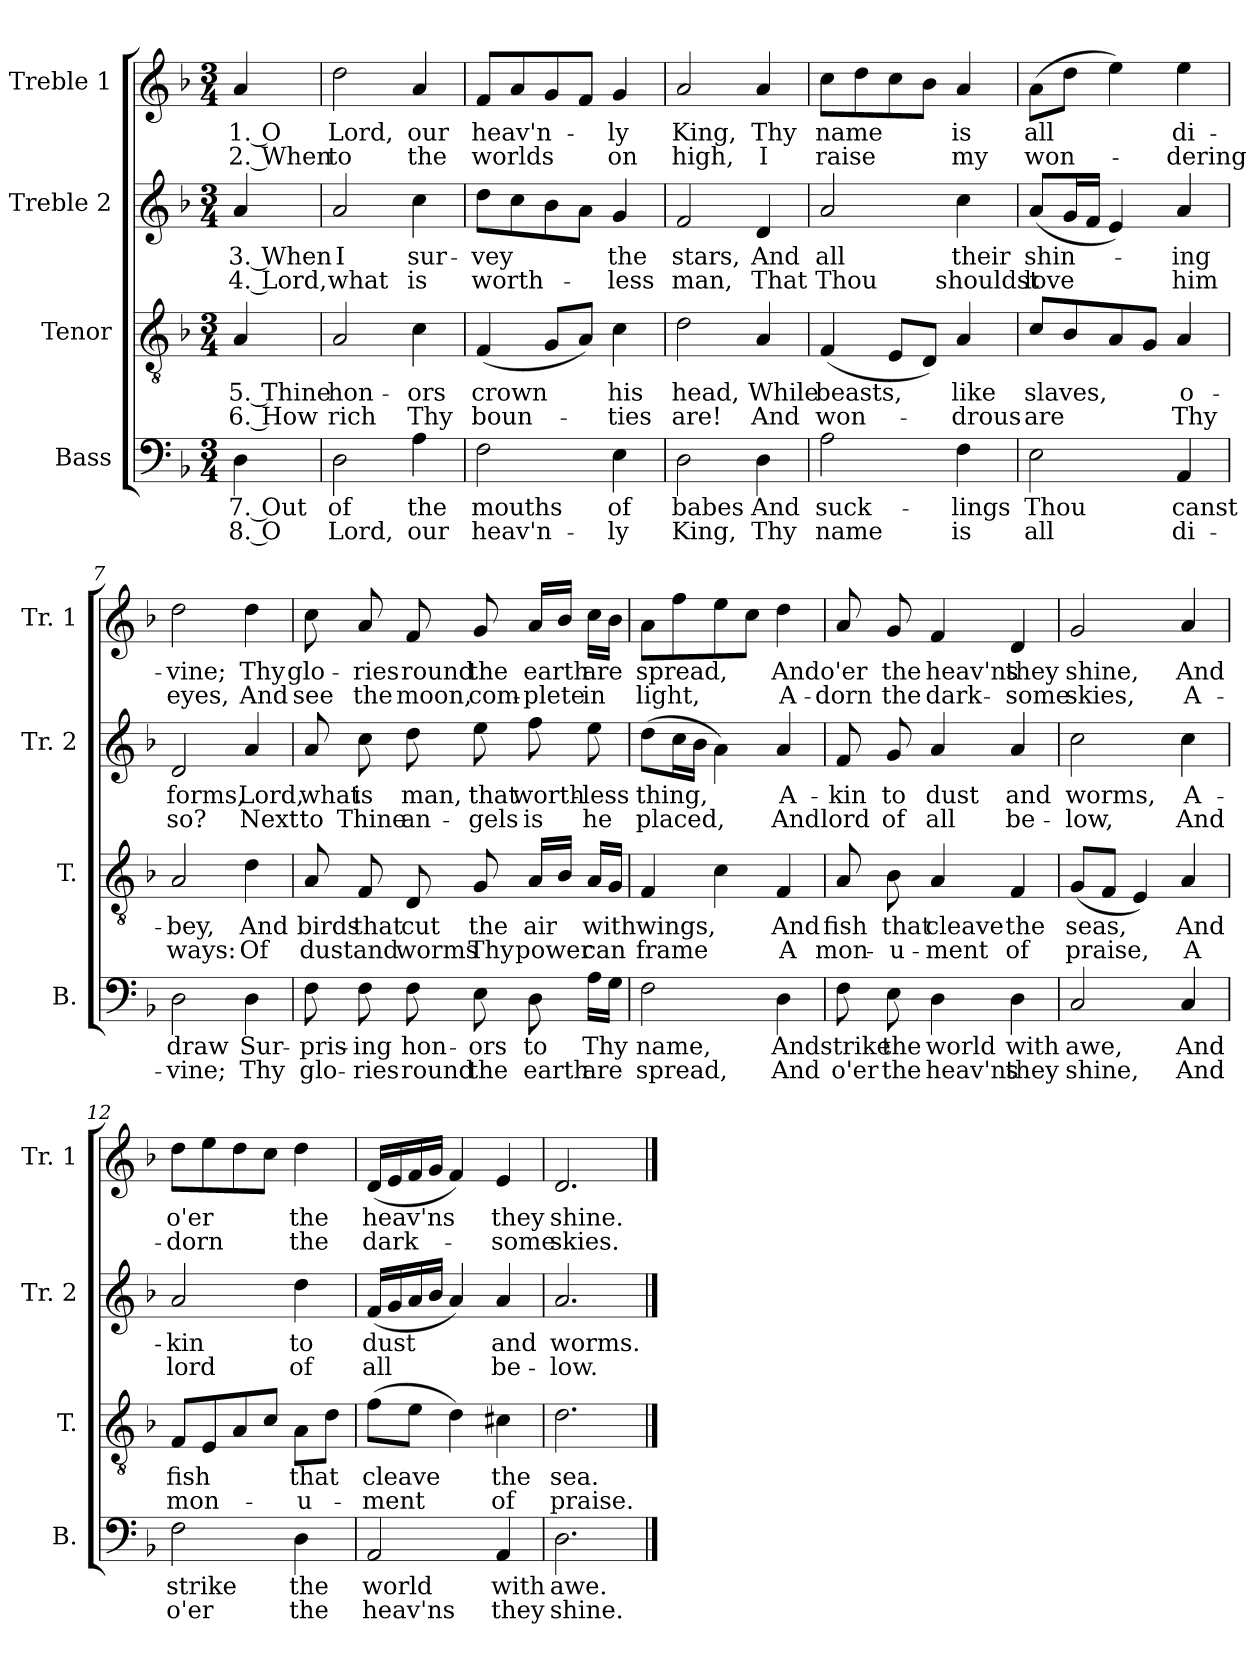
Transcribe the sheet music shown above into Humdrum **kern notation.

**kern	**text	**text	**kern	**text	**text	**kern	**text	**text	**kern	**text	**text
*part4	*part4	*part4	*part3	*part3	*part3	*part2	*part2	*part2	*part1	*part1	*part1
*staff4	*staff4	*staff4	*staff3	*staff3	*staff3	*staff2	*staff2	*staff2	*staff1	*staff1	*staff1
*I"Bass	*	*	*I"Tenor	*	*	*I"Treble 2	*	*	*I"Treble 1	*	*
*I'B.	*	*	*I'T.	*	*	*I'Tr. 2	*	*	*I'Tr. 1	*	*
*clefF4	*	*	*clefGv2	*	*	*clefG2	*	*	*clefG2	*	*
*k[b-]	*	*	*k[b-]	*	*	*k[b-]	*	*	*k[b-]	*	*
*M3/4	*	*	*M3/4	*	*	*M3/4	*	*	*M3/4	*	*
=1	=1	=1	=1	=1	=1	=1	=1	=1	=1	=1	=1
4D\	7. Out	8. O	4A/	5. Thine	6. How	4a/	3. When	4. Lord,	4a/	1. O	2. When
=2	=2	=2	=2	=2	=2	=2	=2	=2	=2	=2	=2
2D\	of	Lord,	2A/	hon-	rich	2a/	I	what	2dd\	Lord,	to
4A\	the	our	4c\	-ors	Thy	4cc\	sur-	is	4a/	our	the
=3	=3	=3	=3	=3	=3	=3	=3	=3	=3	=3	=3
2F\	mouths	heav'n-	(4F/	crown	boun-	8dd\L	-vey	worth-	8f/L	heav'n-	worlds
.	.	.	.	.	.	8cc\	.	.	8a/	.	.
.	.	.	8G/L	.	.	8b-\	.	.	8g/	.	.
.	.	.	8A/J)	.	.	8a\J	.	.	8f/J	.	.
4E\	of	-ly	4c\	his	-ties	4g/	the	-less	4g/	-ly	on
=4	=4	=4	=4	=4	=4	=4	=4	=4	=4	=4	=4
2D\	babes	King,	2d\	head,	are!	2f/	stars,	man,	2a/	King,	high,
4D\	And	Thy	4A/	While	And	4d/	And	That	4a/	Thy	I
=5	=5	=5	=5	=5	=5	=5	=5	=5	=5	=5	=5
2A\	suck-	name	(4F/	beasts,	won-	2a/	all	Thou	8cc\L	name	raise
.	.	.	.	.	.	.	.	.	8dd\	.	.
.	.	.	8E/L	.	.	.	.	.	8cc\	.	.
.	.	.	8D/J)	.	.	.	.	.	8b-\J	.	.
4F\	-lings	is	4A/	like	-drous	4cc\	their	shouldst	4a/	is	my
=6	=6	=6	=6	=6	=6	=6	=6	=6	=6	=6	=6
2E\	Thou	all	8c/L	slaves,	are	(8a/L	shin-	love	(8a\L	all	won-
.	.	.	8B-/	.	.	16g/L	.	.	8dd\J	.	.
.	.	.	.	.	.	16f/JJ	.	.	.	.	.
.	.	.	8A/	.	.	4e/)	.	.	4ee\)	.	.
.	.	.	8G/J	.	.	.	.	.	.	.	.
4AA/	canst	di-	4A/	o-	Thy	4a/	-ing	him	4ee\	di-	-dering
!!LO:LB:g=z
=7	=7	=7	=7	=7	=7	=7	=7	=7	=7	=7	=7
2D\	draw	-vine;	2A/	-bey,	ways:	2d/	forms,	so?	2dd\	-vine;	eyes,
4D\	Sur-	Thy	4d\	And	Of	4a/	Lord,	Next	4dd\	Thy	And
=8	=8	=8	=8	=8	=8	=8	=8	=8	=8	=8	=8
8F\	-pris-	glo-	8A/	birds	dust	8a/	what	to	8cc\	glo-	see
8F\	-ing	-ries	8F/	that	and	8cc\	is	Thine	8a/	-ries	the
8F\	hon-	round	8D/	cut	worms	8dd\	man,	an-	8f/	round	moon,
8E\	-ors	the	8G/	the	Thy	8ee\	that	-gels	8g/	the	com-
8D\	to	earth	16A/LL	air	power	8ff\	worth-	is	16a/LL	earth	-plete
.	.	.	16B-/JJ	.	.	.	.	.	16b-/JJ	.	.
16A\LL	Thy	are	16A/LL	with	can	8ee\	-less	he	16cc\LL	are	in
16G\JJ	.	.	16G/JJ	.	.	.	.	.	16b-\JJ	.	.
=9	=9	=9	=9	=9	=9	=9	=9	=9	=9	=9	=9
2F\	name,	spread,	4F/	wings,	frame	(8dd\L	thing,	placed,	8a\L	spread,	light,
.	.	.	.	.	.	16cc\L	.	.	8ff\	.	.
.	.	.	.	.	.	16b-\JJ	.	.	.	.	.
.	.	.	4c\	.	.	4a\)	.	.	8ee\	.	.
.	.	.	.	.	.	.	.	.	8cc\J	.	.
4D\	And	And	4F/	And	A	4a/	A-	And	4dd\	And	A-
!!LO:LB:g=z
=10	=10	=10	=10	=10	=10	=10	=10	=10	=10	=10	=10
8F\	strike	o'er	8A/	fish	mon-	8f/	-kin	lord	8a/	o'er	-dorn
8E\	the	the	8B-\	that	-u-	8g/	to	of	8g/	the	the
4D\	world	heav'ns	4A/	cleave	-ment	4a/	dust	all	4f/	heav'ns	dark-
4D\	with	they	4F/	the	of	4a/	and	be-	4d/	they	-some
=11	=11	=11	=11	=11	=11	=11	=11	=11	=11	=11	=11
2C/	awe,	shine,	(8G/L	seas,	praise,	2cc\	worms,	-low,	2g/	shine,	skies,
.	.	.	8F/J	.	.	.	.	.	.	.	.
.	.	.	4E/)	.	.	.	.	.	.	.	.
4C/	And	And	4A/	And	A	4cc\	A-	And	4a/	And	A-
=12	=12	=12	=12	=12	=12	=12	=12	=12	=12	=12	=12
2F\	strike	o'er	8F/L	fish	mon-	2a/	-kin	lord	8dd\L	o'er	-dorn
.	.	.	8E/	.	.	.	.	.	8ee\	.	.
.	.	.	8A/	.	.	.	.	.	8dd\	.	.
.	.	.	8c/J	.	.	.	.	.	8cc\J	.	.
4D\	the	the	8A\L	that	-u-	4dd\	to	of	4dd\	the	the
.	.	.	8d\J	.	.	.	.	.	.	.	.
=13	=13	=13	=13	=13	=13	=13	=13	=13	=13	=13	=13
2AA/	world	heav'ns	(8f\L	cleave	-ment	(16f/LL	dust	all	(16d/LL	heav'ns	dark-
.	.	.	.	.	.	16g/	.	.	16e/	.	.
.	.	.	8e\J	.	.	16a/	.	.	16f/	.	.
.	.	.	.	.	.	16b-/JJ	.	.	16g/JJ	.	.
.	.	.	4d\)	.	.	4a/)	.	.	4f/)	.	.
4AA/	with	they	4c#X\	the	of	4a/	and	be-	4e/	they	-some
=14	=14	=14	=14	=14	=14	=14	=14	=14	=14	=14	=14
2.D\	awe.	shine.	2.d\	sea.	praise.	2.a/	worms.	-low.	2.d/	shine.	skies.
==	==	==	==	==	==	==	==	==	==	==	==
*-	*-	*-	*-	*-	*-	*-	*-	*-	*-	*-	*-
